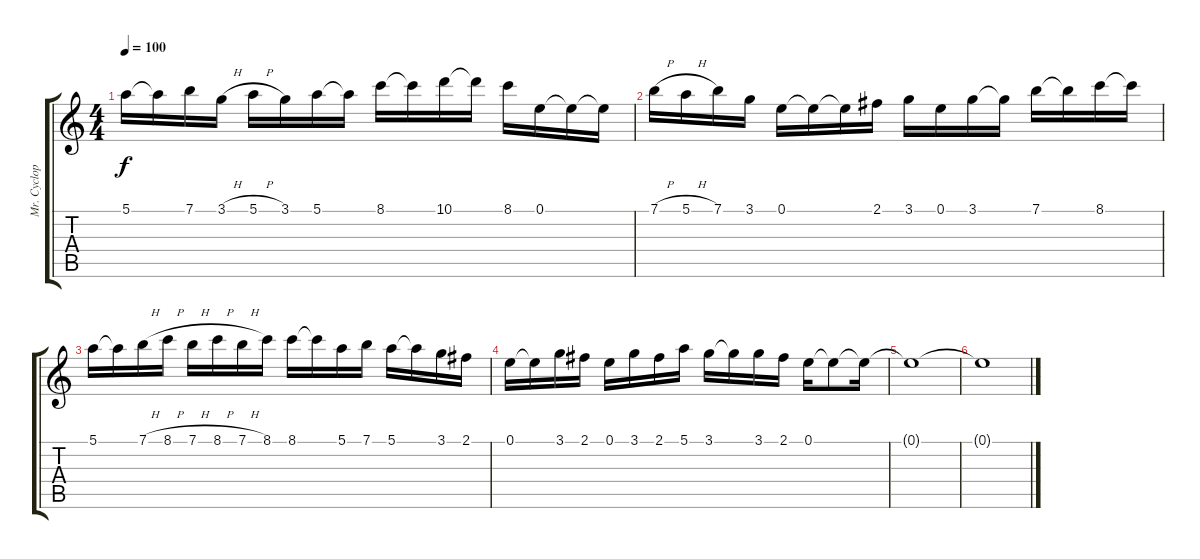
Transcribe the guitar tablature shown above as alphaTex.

\track ("Mr. Cyclop" "Mr. Cyclop") {instrument distortionguitar}
\staff {score tabs}
\tuning (E4 B3 G3 D3 A2 E2) {hide}
\ts (4 4)
\tempo 100
\clef g2
\ks c
5.1.16{dy f} 5.1{t}.16 7.1.16 3.1{h}.16 5.1{h}.16 3.1.16 5.1.16 5.1{t}.16 8.1.16 8.1{t}.16 10.1.16 10.1{t}.16 8.1.16 0.1.16 0.1{t}.16 0.1{t}.16 |
7.1{h}.16 5.1{h}.16 7.1.16 3.1.16 0.1.16 0.1{t}.16 0.1{t}.16 2.1.16 3.1.16 0.1.16 3.1.16 3.1{t}.16 7.1.16 7.1{t}.16 8.1.16 8.1{t}.16 |
5.1.16 5.1{t}.16 7.1{h}.16 8.1{h}.16 7.1{h}.16 8.1{h}.16 7.1{h}.16 8.1.16 8.1.16 8.1{t}.16 5.1.16 7.1.16 5.1.16 5.1{t}.16 3.1.16 2.1.16 |
0.1.16 0.1{t}.16 3.1.16 2.1.16 0.1.16 3.1.16 2.1.16 5.1.16 3.1.16 3.1{t}.16 3.1.16 2.1.16 0.1.16 0.1{t}.8 0.1{t}.16 |
0.1{t}.1 |
0.1{t}.1
